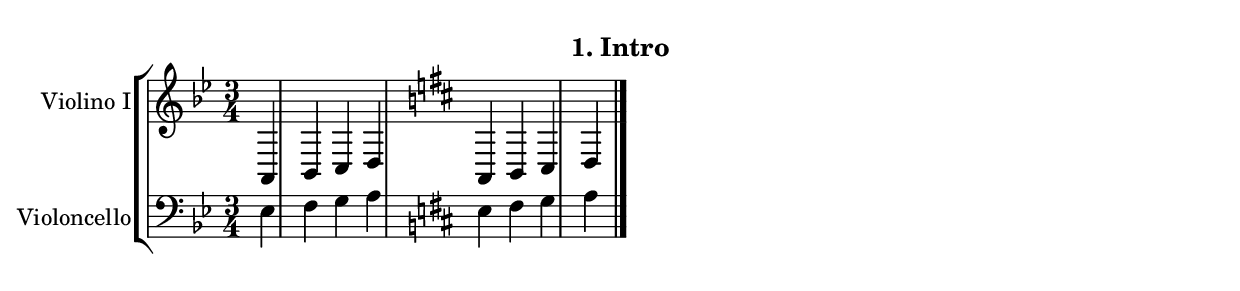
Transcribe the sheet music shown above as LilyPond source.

\version "2.18.2"

\book {
  \header {
  }

  \bookpart {
    \header {
      piece = \markup {
        \column {
          \fill-line {\bold \large "1. Intro"}

        }
      }
    }

    \score {
      \new StaffGroup <<
        \set StaffGroup.systemStartDelimiterHierarchy = #'(SystemStartBracket violino1 violoncello )
        <<
        \new Staff = ViolinoIStaff \with { }
        \context Staff = ViolinoIStaff {
          \set Staff.instrumentName = #"Violino I"
          \relative c {
            \clef "treble"
            \partial 8
            << \new Voice = "violino1_voice1" {
              \time 3/4
              \key bes \major
              a4 bes c d
              \key d \major
              a b cis d
            } >>
            \bar "|."
          }
        }
        >>

        <<
        \new Staff = VioloncelloStaff \with { }
        \context Staff = VioloncelloStaff {
          \set Staff.instrumentName = #"Violoncello"
          \relative c {
            \clef "bass"
            \partial 8
            << \new Voice = "violoncello_voice1" {
              \time 3/4
              \key bes \major
              ees4 f g a
              \key d \major
              e fis g a
            } >>
            \bar "|."
          }
        }
        >>
      >>
    }
  }

  \bookpart {
    \header {
      piece = \markup {
        \column {
          \fill-line {\bold \large "2. Outro"}

        }
      }
    }

    \score {
      \new StaffGroup <<
        \set StaffGroup.systemStartDelimiterHierarchy = #'(SystemStartBracket (SystemStartBrace violino1 violino2) )
        <<
        \new Staff = ViolinoIStaff \with { }
        \context Staff = ViolinoIStaff {
          \set Staff.instrumentName = #"Violino I"
          \relative c {
            \clef "treble"
            << \new Voice = "violino1_voice1" {
              \time 2/4
              \key bes \major
              a4 bes
              \time 5/4
              c d
            } >>
            \bar "|."
          }
        }
        >>

        <<
        \new Staff = ViolinoIIStaff \with { }
        \context Staff = ViolinoIIStaff {
          \set Staff.instrumentName = #"Violino II"
          \relative c {
            \clef "treble"
            << \new Voice = "violino2_voice1" {
              \time 2/4
              \key bes \major
              ees4 f
              \time 5/4
              g a
            } >>
            \bar "|."
          }
        }
        >>
      >>
    }
  }
}
